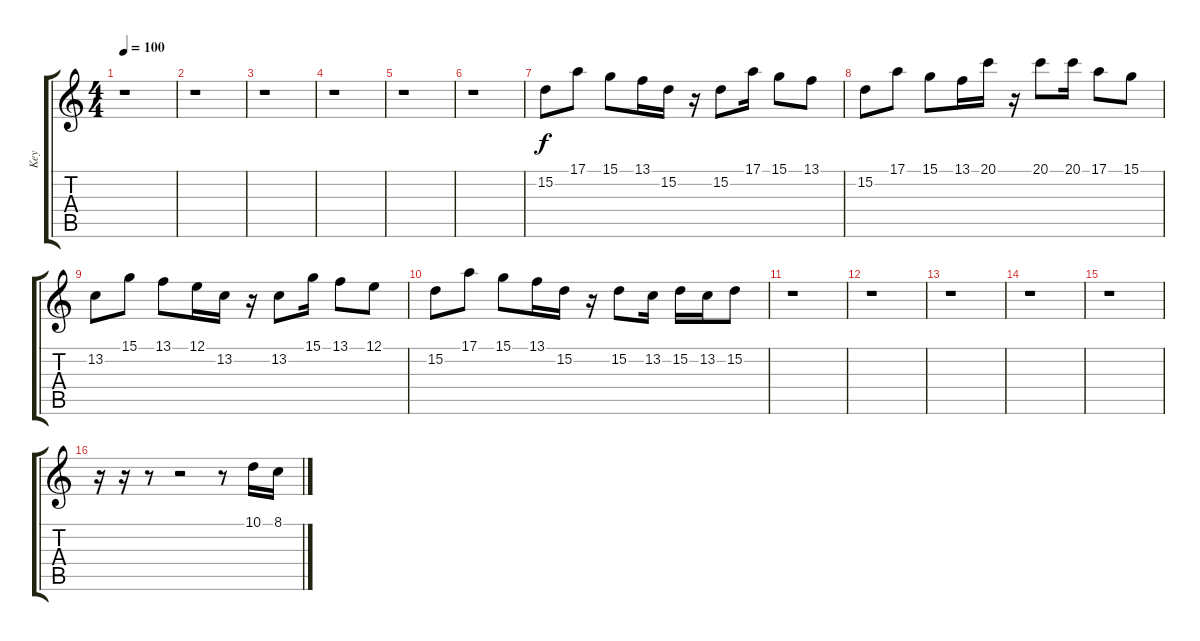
\track ("Key" "Key") {instrument lead2sawtooth}
\staff {score tabs}
\tuning (E4 B3 G3 D3 A2 E2) {hide}
\ts (4 4)
\tempo 100
\clef g2
\ks c
r.1{dy f} |
r.1 |
r.1 |
r.1 |
r.1 |
r.1 |
15.2.8{volume 16} 17.1.8 15.1.8 13.1.16 15.2.16 r.16 15.2.8 17.1.16 15.1.8 13.1.8 |
15.2.8 17.1.8 15.1.8 13.1.16 20.1.16 r.16 20.1.8 20.1.16 17.1.8 15.1.8 |
13.2.8 15.1.8 13.1.8 12.1.16 13.2.16 r.16 13.2.8 15.1.16 13.1.8 12.1.8 |
15.2.8 17.1.8 15.1.8 13.1.16 15.2.16 r.16 15.2.8 13.2.16 15.2.16 13.2.16 15.2.8 |
r.1 |
r.1 |
r.1 |
r.1 |
r.1 |
r.16 r.16 r.8 r.2 r.8 10.1.16{volume 12} 8.1.16
